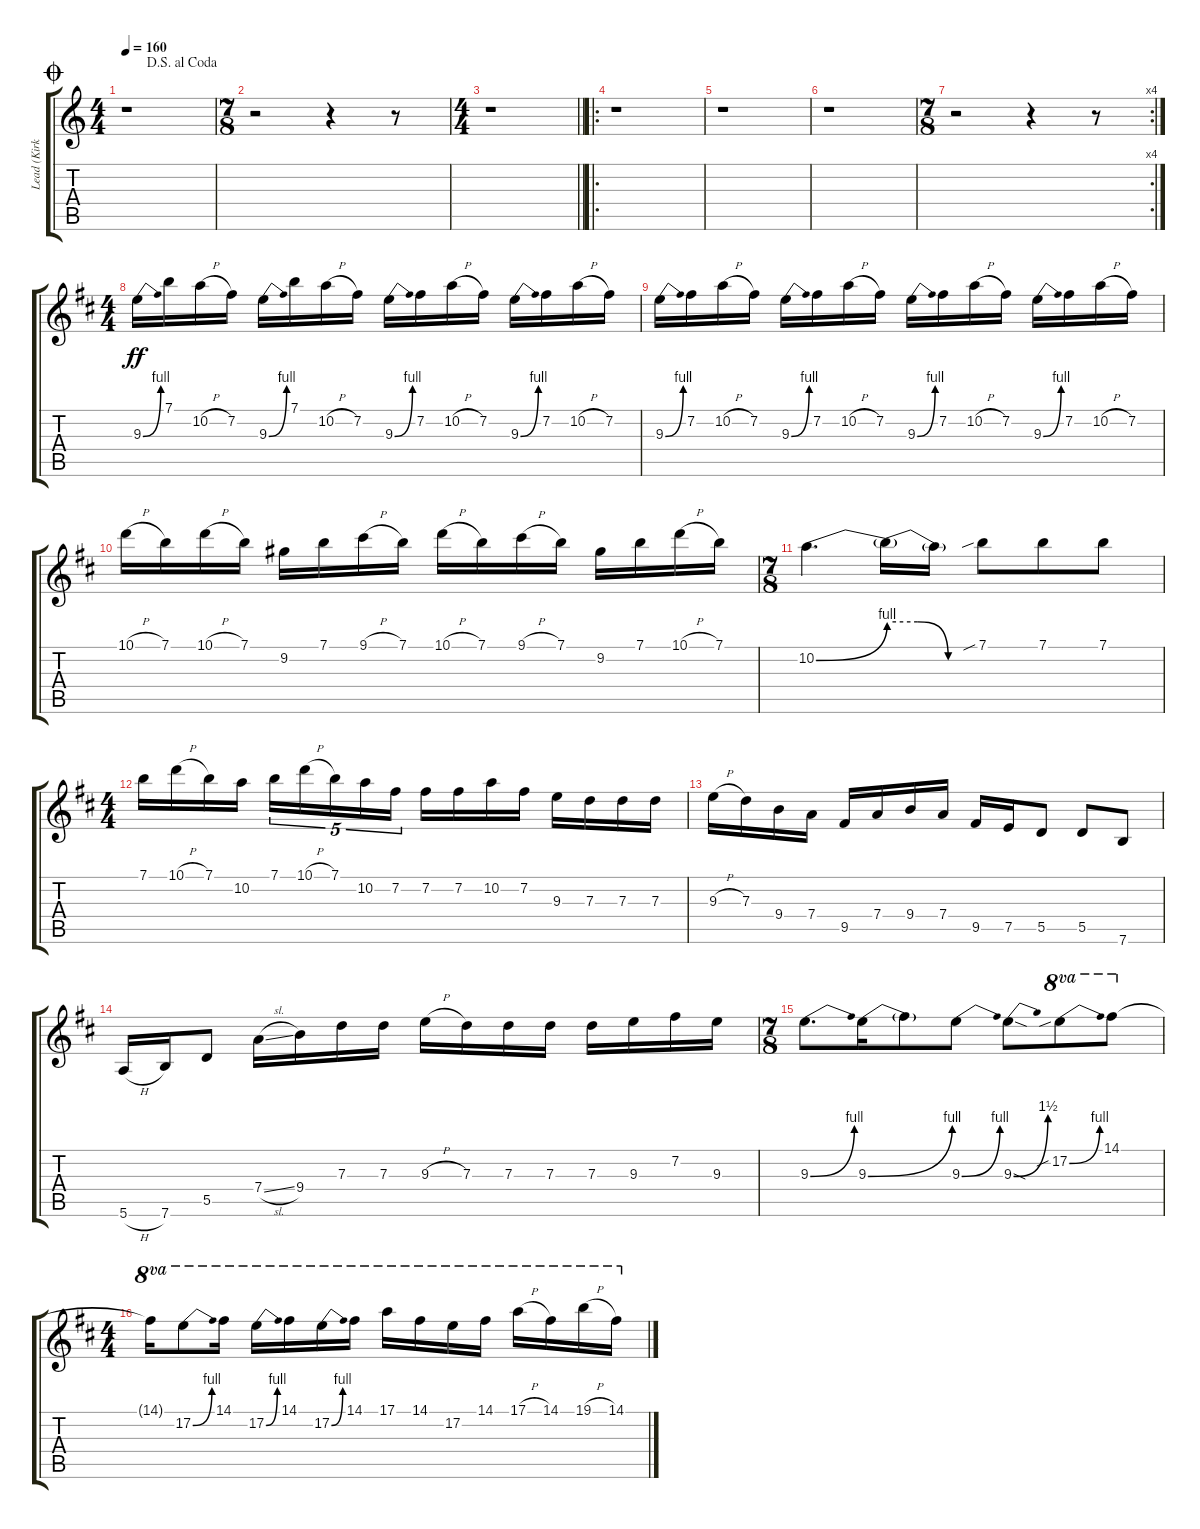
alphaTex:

\track ("Lead (Kirk)" "Lead (Kirk") {instrument distortionguitar}
\staff {score tabs}
\tuning (E4 B3 G3 D3 A2 E2) {hide}
\ts (4 4)
\jump coda
\jump dalsegnoalcoda
\tempo 160
\clef g2
\ks c
r.1{dy ff} |
\ts (7 8)
r.2 r.4 r.8 |
\ts (4 4)
\barLineRight lightlight
r.1 |
\ro
r.1 |
r.1 |
r.1 |
\rc 4
\ts (7 8)
r.2 r.4 r.8 |
\ts (4 4)
\ks d
9.3{be (bend 0 0 60 4)}.16 7.1.16 10.2{h}.16 7.2.16 9.3{be (bend 0 0 60 4)}.16 7.1.16 10.2{h}.16 7.2.16 9.3{be (bend 0 0 60 4)}.16 7.2.16 10.2{h}.16 7.2.16 9.3{be (bend 0 0 60 4)}.16 7.2.16 10.2{h}.16 7.2.16 |
9.3{be (bend 0 0 60 4)}.16 7.2.16 10.2{h}.16 7.2.16 9.3{be (bend 0 0 60 4)}.16 7.2.16 10.2{h}.16 7.2.16 9.3{be (bend 0 0 60 4)}.16 7.2.16 10.2{h}.16 7.2.16 9.3{be (bend 0 0 60 4)}.16 7.2.16 10.2{h}.16 7.2.16 |
10.1{h}.16 7.1.16 10.1{h}.16 7.1.16 9.2.16 7.1.16 9.1{h}.16 7.1.16 10.1{h}.16 7.1.16 9.1{h}.16 7.1.16 9.2.16 7.1.16 10.1{h}.16 7.1.16 |
\ts (7 8)
10.2{be (bend 0 0 60 4)}.4{d} 10.2{be (custom 0 4 20 4 40 0 60 0) t}.16 10.2{t}.16 7.1{sib}.8 7.1.8 7.1.8 |
\ts (4 4)
7.1.16 10.1{h}.16 7.1.16 10.2.16 7.1.16{tu (5 4)} 10.1{h}.16{tu (5 4)} 7.1.16{tu (5 4)} 10.2.16{tu (5 4)} 7.2.16{tu (5 4)} 7.2.16 7.2.16 10.2.16 7.2.16 9.3.16 7.3.16 7.3.16 7.3.16 |
9.3{h}.16 7.3.16 9.4.16 7.4.16 9.5.16 7.4.16 9.4.16 7.4.16 9.5.16 7.5.16 5.5.8 5.5.8 7.6.8 |
5.6{h}.16 7.6.16 5.5.8 7.4{sl}.16 9.4.16 7.3.16 7.3.16 9.3{h}.16 7.3.16 7.3.16 7.3.16 7.3.16 9.3.16 7.2.16 9.3.16 |
\ts (7 8)
9.3{be (bend 0 0 60 4)}.8{d} 9.3{be (bend 0 0 60 4)}.16 9.3{t}.8 9.3{be (bend 0 0 60 4)}.8 9.3{be (bend 0 0 60 6) sod}.8 17.2{be (bend 0 0 60 4) sib}.8{ot 8va} 14.1.8{ot 8va} |
\ts (4 4)
14.1{t}.16{ot 8va} 17.2{be (bend 0 0 60 4)}.8{ot 8va} 14.1.16{ot 8va} 17.2{be (bend 0 0 60 4)}.16{ot 8va} 14.1.16{ot 8va} 17.2{be (bend 0 0 60 4)}.16{ot 8va} 14.1.16{ot 8va} 17.1.16{ot 8va} 14.1.16{ot 8va} 17.2.16{ot 8va} 14.1.16{ot 8va} 17.1{h}.16{ot 8va} 14.1.16{ot 8va} 19.1{h}.16{ot 8va} 14.1.16{ot 8va}
